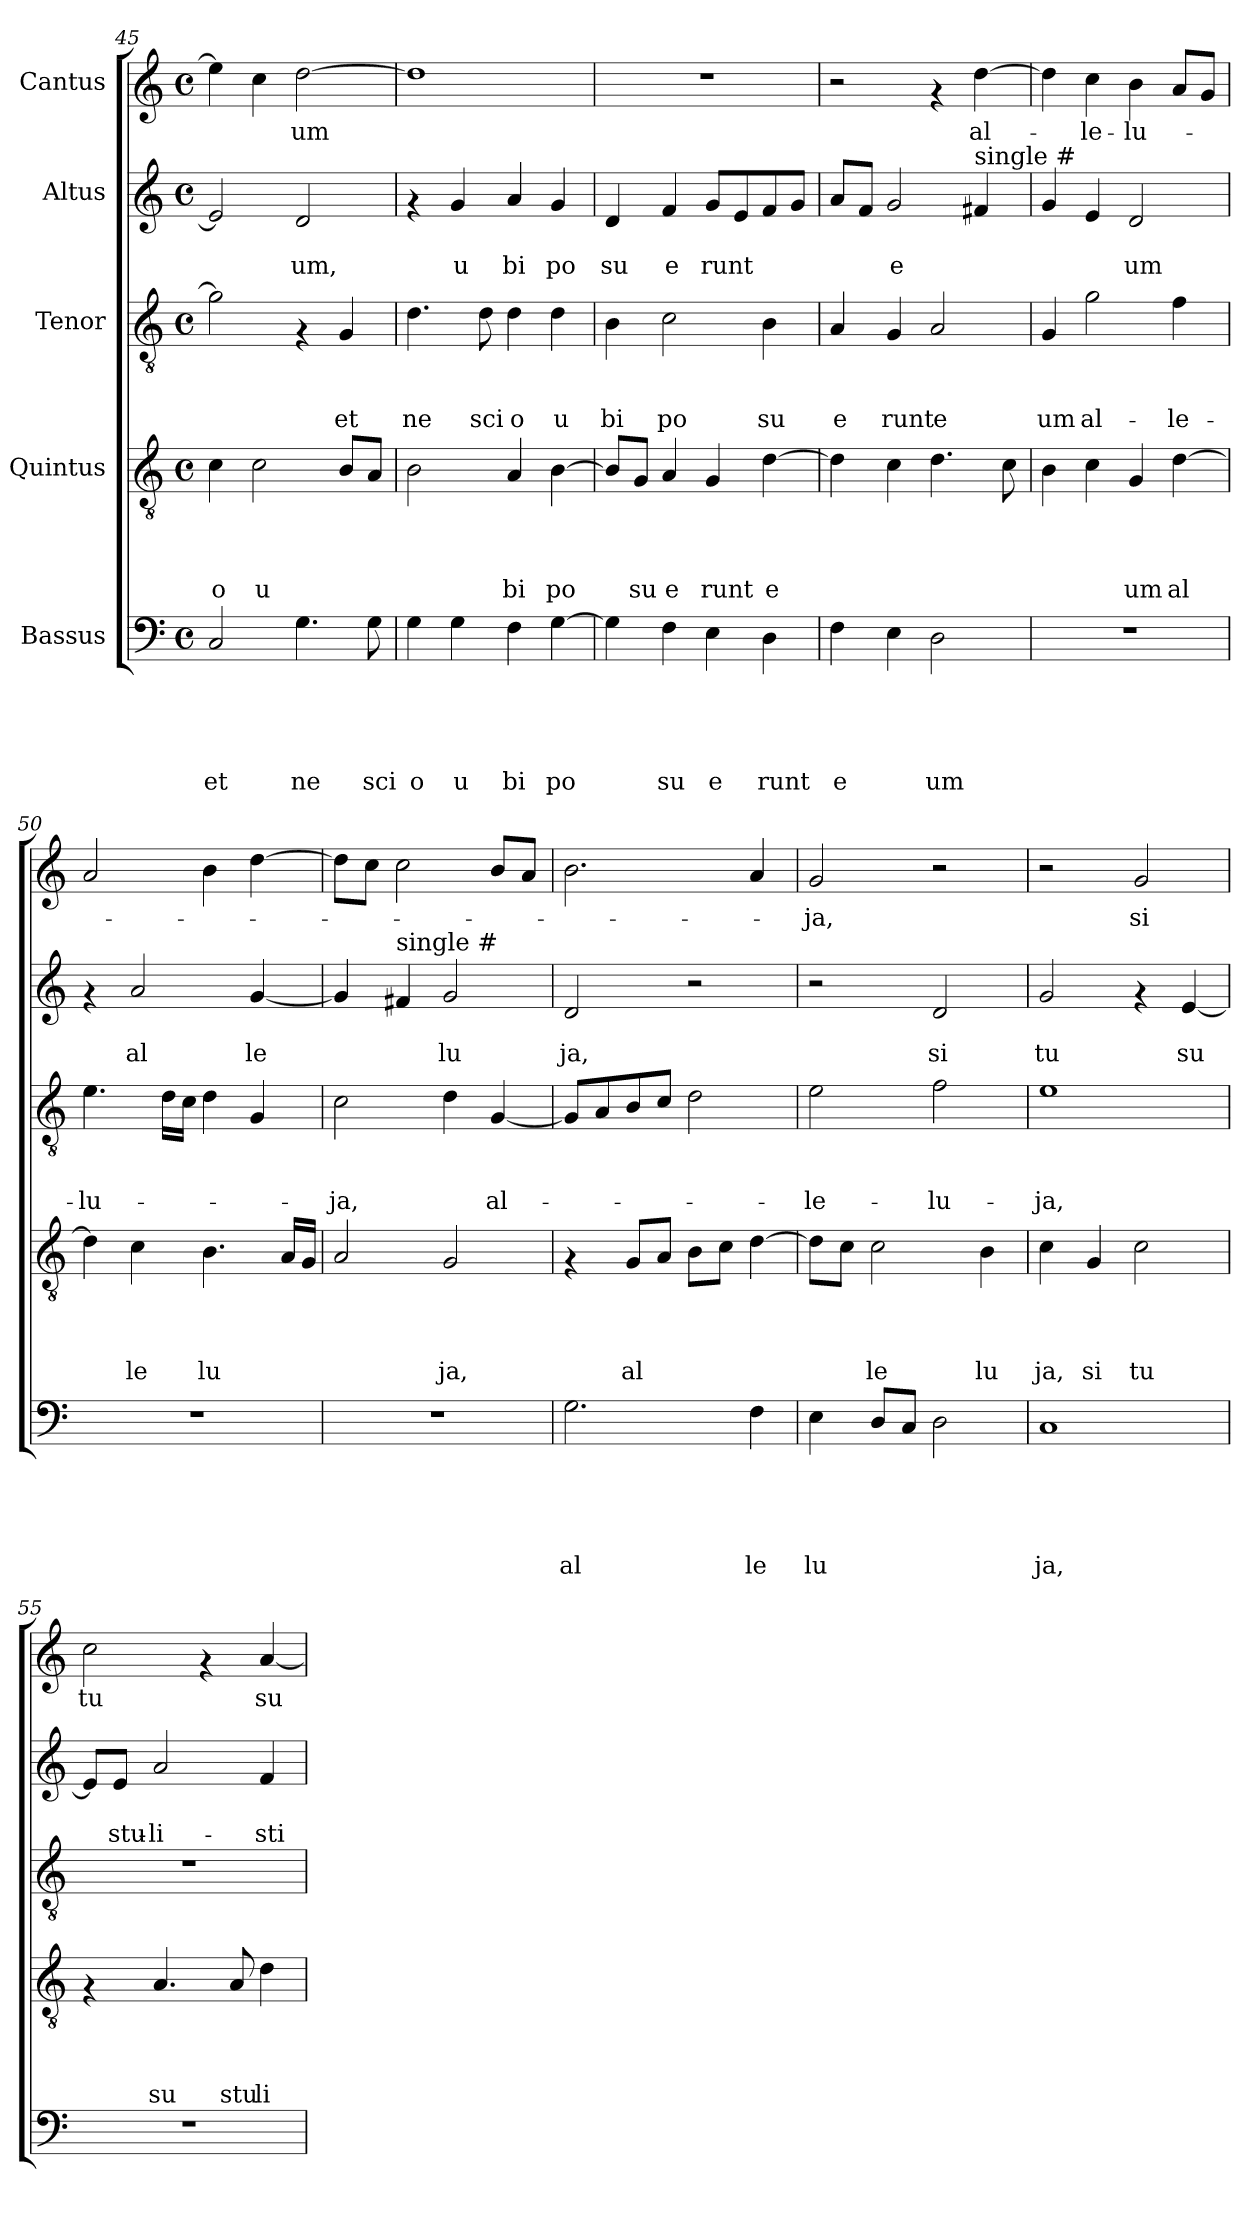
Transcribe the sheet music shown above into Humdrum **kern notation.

**kern	**text	**text	**text	**text	**text	**kern	**text	**text	**text	**text	**kern	**text	**text	**text	**kern	**text	**text	**kern	**text
*part5	*part5	*part5	*part5	*part5	*part5	*part4	*part4	*part4	*part4	*part4	*part3	*part3	*part3	*part3	*part2	*part2	*part2	*part1	*part1
*staff5	*staff5	*staff5	*staff5	*staff5	*staff5	*staff4	*staff4	*staff4	*staff4	*staff4	*staff3	*staff3	*staff3	*staff3	*staff2	*staff2	*staff2	*staff1	*staff1
*I"Bassus	*	*	*	*	*	*I"Quintus	*	*	*	*	*I"Tenor	*	*	*	*I"Altus	*	*	*I"Cantus	*
*clefF4	*	*	*	*	*	*clefGv2	*	*	*	*	*clefGv2	*	*	*	*clefG2	*	*	*clefG2	*
*k[]	*	*	*	*	*	*k[]	*	*	*	*	*k[]	*	*	*	*k[]	*	*	*k[]	*
*C:	*	*	*	*	*	*C:	*	*	*	*	*C:	*	*	*	*C:	*	*	*C:	*
*M4/4	*	*	*	*	*	*M4/4	*	*	*	*	*M4/4	*	*	*	*M4/4	*	*	*M4/4	*
*met(c)	*	*	*	*	*	*met(c)	*	*	*	*	*met(c)	*	*	*	*met(c)	*	*	*met(c)	*
=45	=45	=45	=45	=45	=45	=45	=45	=45	=45	=45	=45	=45	=45	=45	=45	=45	=45	=45	=45
!	!	!	!	!	!LO:LY:b	!	!	!	!	!LO:LY:b	!	!	!	!	!	!	!	!	!
2C/	.	.	.	.	et	4c\	.	.	.	o	2g\]	.	.	.	2e/]	.	.	4ee\]	.
!	!	!	!	!	!	!	!	!	!	!LO:LY:b	!	!	!	!	!	!	!	!	!
.	.	.	.	.	.	2c\	.	.	.	u	.	.	.	.	.	.	.	4cc\	.
!	!	!	!	!	!LO:LY:b	!	!	!	!	!	!	!	!	!	!	!	!LO:LY:b	!	!LO:LY:b
4.G\	.	.	.	.	ne	.	.	.	.	.	4rF	.	.	.	2d/	.	um,	[>2dd\	-um
!	!	!	!	!	!	!	!	!	!	!	!	!	!	!LO:LY:b	!	!	!	!	!
.	.	.	.	.	.	8B/L	.	.	.	.	4G/	.	.	et	.	.	.	.	.
!	!	!	!	!	!LO:LY:b	!	!	!	!	!	!	!	!	!	!	!	!	!	!
8G\	.	.	.	.	sci	8A/J	.	.	.	.	.	.	.	.	.	.	.	.	.
=46	=46	=46	=46	=46	=46	=46	=46	=46	=46	=46	=46	=46	=46	=46	=46	=46	=46	=46	=46
!	!	!	!	!	!LO:LY:b	!	!	!	!	!	!	!	!	!LO:LY:b	!	!	!	!	!
4G\	.	.	.	.	o	2B\	.	.	.	.	4.d\	.	.	ne	4rf	.	.	1dd]	.
!	!	!	!	!	!LO:LY:b	!	!	!	!	!	!	!	!	!	!	!	!LO:LY:b	!	!
4G\	.	.	.	.	u	.	.	.	.	.	.	.	.	.	4g/	.	u	.	.
!	!	!	!	!	!	!	!	!	!	!	!	!	!	!LO:LY:b	!	!	!	!	!
.	.	.	.	.	.	.	.	.	.	.	8d\	.	.	sci	.	.	.	.	.
!	!	!	!	!	!LO:LY:b	!	!	!	!	!LO:LY:b	!	!	!	!LO:LY:b	!	!	!LO:LY:b	!	!
4F\	.	.	.	.	bi	4A/	.	.	.	bi	4d\	.	.	o	4a/	.	bi	.	.
!	!	!	!	!	!LO:LY:b	!	!	!	!	!LO:LY:b	!	!	!	!LO:LY:b	!	!	!LO:LY:b	!	!
[>4G\	.	.	.	.	po	[>4B\	.	.	.	po	4d\	.	.	u	4g/	.	po	.	.
=47	=47	=47	=47	=47	=47	=47	=47	=47	=47	=47	=47	=47	=47	=47	=47	=47	=47	=47	=47
!	!	!	!	!	!	!	!	!	!	!	!	!	!	!LO:LY:b	!	!	!LO:LY:b	!	!
4G\]	.	.	.	.	.	8B/L]	.	.	.	.	4B\	.	.	bi	4d/	.	su	1r	.
!	!	!	!	!	!	!	!	!	!	!LO:LY:b	!	!	!	!	!	!	!	!	!
.	.	.	.	.	.	8G/J	.	.	.	su	.	.	.	.	.	.	.	.	.
!	!	!	!	!	!LO:LY:b	!	!	!	!	!LO:LY:b	!	!	!	!LO:LY:b	!	!	!LO:LY:b	!	!
4F\	.	.	.	.	su	4A/	.	.	.	e	2c\	.	.	po	4f/	.	e	.	.
!	!	!	!	!	!LO:LY:b	!	!	!	!	!LO:LY:b	!	!	!	!	!	!	!LO:LY:b	!	!
4E\	.	.	.	.	e	4G/	.	.	.	runt	.	.	.	.	8g/L	.	runt	.	.
.	.	.	.	.	.	.	.	.	.	.	.	.	.	.	8e/	.	.	.	.
!	!	!	!	!	!LO:LY:b	!	!	!	!	!LO:LY:b	!	!	!	!LO:LY:b	!	!	!	!	!
4D\	.	.	.	.	runt	[>4d\	.	.	.	e	4B\	.	.	su	8f/	.	.	.	.
.	.	.	.	.	.	.	.	.	.	.	.	.	.	.	8g/J	.	.	.	.
=48	=48	=48	=48	=48	=48	=48	=48	=48	=48	=48	=48	=48	=48	=48	=48	=48	=48	=48	=48
!	!	!	!	!	!LO:LY:b	!	!	!	!	!	!	!	!	!LO:LY:b	!	!	!	!	!
4F\	.	.	.	.	e	4d\]	.	.	.	.	4A/	.	.	e	8a/L	.	.	2r	.
.	.	.	.	.	.	.	.	.	.	.	.	.	.	.	8f/J	.	.	.	.
!	!	!	!	!	!	!	!	!	!	!	!	!	!	!LO:LY:b	!	!	!LO:LY:b	!	!
4E\	.	.	.	.	.	4c\	.	.	.	.	4G/	.	.	runt	2g/	.	e	.	.
!	!	!	!	!	!LO:LY:b	!	!	!	!	!	!	!	!	!LO:LY:b	!	!	!	!	!
2D\	.	.	.	.	um	4.d\	.	.	.	.	2A/	.	.	e	.	.	.	4rf	.
!	!	!	!	!	!	!	!	!	!	!	!	!	!	!	!LO:TX:a:t=single #	!	!	!	!
!	!	!	!	!	!	!	!	!	!	!	!	!	!	!	!	!	!	!	!LO:LY:b
.	.	.	.	.	.	.	.	.	.	.	.	.	.	.	4f#/	.	.	[<4dd\	al-
.	.	.	.	.	.	8c\	.	.	.	.	.	.	.	.	.	.	.	.	.
!!LO:PB:g=z
=49	=49	=49	=49	=49	=49	=49	=49	=49	=49	=49	=49	=49	=49	=49	=49	=49	=49	=49	=49
!	!	!	!	!	!	!	!	!	!	!	!	!	!	!LO:LY:b	!	!	!	!	!
1r	.	.	.	.	.	4B\	.	.	.	.	4G/	.	.	um	4g/	.	.	4dd\]	.
!	!	!	!	!	!	!	!	!	!	!	!	!	!	!LO:LY:b	!	!	!	!	!LO:LY:b
.	.	.	.	.	.	4c\	.	.	.	.	2g\	.	.	al-	4e/	.	.	4cc\	-le-
!	!	!	!	!	!	!	!	!	!	!LO:LY:b	!	!	!	!	!	!	!LO:LY:b	!	!LO:LY:b
.	.	.	.	.	.	4G/	.	.	.	um	.	.	.	.	2d/	.	um	4b\	-lu-
!	!	!	!	!	!	!	!	!	!	!LO:LY:b	!	!	!	!LO:LY:b	!	!	!	!	!
.	.	.	.	.	.	[>4d\	.	.	.	al	4f\	.	.	-le-	.	.	.	8a/L	.
.	.	.	.	.	.	.	.	.	.	.	.	.	.	.	.	.	.	8g/J	.
=50	=50	=50	=50	=50	=50	=50	=50	=50	=50	=50	=50	=50	=50	=50	=50	=50	=50	=50	=50
!	!	!	!	!	!	!	!	!	!	!	!	!	!	!LO:LY:b	!	!	!	!	!
1r	.	.	.	.	.	4d\]	.	.	.	.	4.e\	.	.	-lu-	4rf	.	.	2a/	.
!	!	!	!	!	!	!	!	!	!	!LO:LY:b	!	!	!	!	!	!	!LO:LY:b	!	!
.	.	.	.	.	.	4c\	.	.	.	le	.	.	.	.	2a/	.	al	.	.
.	.	.	.	.	.	.	.	.	.	.	16d\LL	.	.	.	.	.	.	.	.
.	.	.	.	.	.	.	.	.	.	.	16c\JJ	.	.	.	.	.	.	.	.
!	!	!	!	!	!	!	!	!	!	!LO:LY:b	!	!	!	!	!	!	!	!	!
.	.	.	.	.	.	4.B\	.	.	.	lu	4d\	.	.	.	.	.	.	4b\	.
!	!	!	!	!	!	!	!	!	!	!	!	!	!	!	!	!	!LO:LY:b	!	!
.	.	.	.	.	.	.	.	.	.	.	4G/	.	.	.	[<4g/	.	le	[>4dd\	.
.	.	.	.	.	.	16A/LL	.	.	.	.	.	.	.	.	.	.	.	.	.
.	.	.	.	.	.	16G/JJ	.	.	.	.	.	.	.	.	.	.	.	.	.
=51	=51	=51	=51	=51	=51	=51	=51	=51	=51	=51	=51	=51	=51	=51	=51	=51	=51	=51	=51
!	!	!	!	!	!	!	!	!	!	!	!	!	!	!LO:LY:b	!	!	!	!	!
1r	.	.	.	.	.	2A/	.	.	.	.	2c\	.	.	-ja,	4g/]	.	.	8dd\L]	.
.	.	.	.	.	.	.	.	.	.	.	.	.	.	.	.	.	.	8cc\J	.
!	!	!	!	!	!	!	!	!	!	!	!	!	!	!	!LO:TX:a:t=single #	!	!	!	!
.	.	.	.	.	.	.	.	.	.	.	.	.	.	.	4f#/	.	.	2cc\	.
!	!	!	!	!	!	!	!	!	!	!LO:LY:b	!	!	!	!	!	!	!LO:LY:b	!	!
.	.	.	.	.	.	2G/	.	.	.	ja,	4d\	.	.	.	2g/	.	lu	.	.
!	!	!	!	!	!	!	!	!	!	!	!	!	!	!LO:LY:b	!	!	!	!	!
.	.	.	.	.	.	.	.	.	.	.	[<4G/	.	.	al-	.	.	.	8b/L	.
.	.	.	.	.	.	.	.	.	.	.	.	.	.	.	.	.	.	8a/J	.
=52	=52	=52	=52	=52	=52	=52	=52	=52	=52	=52	=52	=52	=52	=52	=52	=52	=52	=52	=52
!	!	!	!	!	!LO:LY:b	!	!	!	!	!	!	!	!	!	!	!	!LO:LY:b	!	!
2.G\	.	.	.	.	al	4rF	.	.	.	.	8G/L]	.	.	.	2d/	.	ja,	2.b\	.
.	.	.	.	.	.	.	.	.	.	.	8A/	.	.	.	.	.	.	.	.
!	!	!	!	!	!	!	!	!	!	!LO:LY:b	!	!	!	!	!	!	!	!	!
.	.	.	.	.	.	8G/L	.	.	.	al	8B/	.	.	.	.	.	.	.	.
.	.	.	.	.	.	8A/J	.	.	.	.	8c/J	.	.	.	.	.	.	.	.
.	.	.	.	.	.	8B\L	.	.	.	.	2d\	.	.	.	2r	.	.	.	.
.	.	.	.	.	.	8c\J	.	.	.	.	.	.	.	.	.	.	.	.	.
!	!	!	!	!	!LO:LY:b	!	!	!	!	!	!	!	!	!	!	!	!	!	!
4F\	.	.	.	.	le	[>4d\	.	.	.	.	.	.	.	.	.	.	.	4a/	.
=53	=53	=53	=53	=53	=53	=53	=53	=53	=53	=53	=53	=53	=53	=53	=53	=53	=53	=53	=53
!	!	!	!	!	!LO:LY:b	!	!	!	!	!	!	!	!	!LO:LY:b	!	!	!	!	!LO:LY:b
4E\	.	.	.	.	lu	8d\L]	.	.	.	.	2e\	.	.	-le-	2r	.	.	2g/	-ja,
.	.	.	.	.	.	8c\J	.	.	.	.	.	.	.	.	.	.	.	.	.
!	!	!	!	!	!	!	!	!	!	!LO:LY:b	!	!	!	!	!	!	!	!	!
8D/L	.	.	.	.	.	2c\	.	.	.	le	.	.	.	.	.	.	.	.	.
8C/J	.	.	.	.	.	.	.	.	.	.	.	.	.	.	.	.	.	.	.
!	!	!	!	!	!	!	!	!	!	!	!	!	!	!LO:LY:b	!	!	!LO:LY:b	!	!
2D\	.	.	.	.	.	.	.	.	.	.	2f\	.	.	-lu-	2d/	.	si	2r	.
!	!	!	!	!	!	!	!	!	!	!LO:LY:b	!	!	!	!	!	!	!	!	!
.	.	.	.	.	.	4B\	.	.	.	lu	.	.	.	.	.	.	.	.	.
=54	=54	=54	=54	=54	=54	=54	=54	=54	=54	=54	=54	=54	=54	=54	=54	=54	=54	=54	=54
!	!	!	!	!	!LO:LY:b	!	!	!	!	!LO:LY:b	!	!	!	!LO:LY:b	!	!	!LO:LY:b	!	!
1C	.	.	.	.	ja,	4c\	.	.	.	ja,	1e	.	.	-ja,	2g/	.	tu	2r	.
!	!	!	!	!	!	!	!	!	!	!LO:LY:b	!	!	!	!	!	!	!	!	!
.	.	.	.	.	.	4G/	.	.	.	si	.	.	.	.	.	.	.	.	.
!	!	!	!	!	!	!	!	!	!	!LO:LY:b	!	!	!	!	!	!	!	!	!LO:LY:b
.	.	.	.	.	.	2c\	.	.	.	tu	.	.	.	.	4rf	.	.	2g/	si
!	!	!	!	!	!	!	!	!	!	!	!	!	!	!	!	!	!LO:LY:b	!	!
.	.	.	.	.	.	.	.	.	.	.	.	.	.	.	[>4e/	.	su	.	.
!!LO:PB:g=z
=55	=55	=55	=55	=55	=55	=55	=55	=55	=55	=55	=55	=55	=55	=55	=55	=55	=55	=55	=55
!	!	!	!	!	!	!	!	!	!	!	!	!	!	!	!	!	!	!	!LO:LY:b
1r	.	.	.	.	.	4rF	.	.	.	.	1r	.	.	.	8e/L]	.	.	2cc\	tu
!	!	!	!	!	!	!	!	!	!	!	!	!	!	!	!	!	!LO:LY:b	!	!
.	.	.	.	.	.	.	.	.	.	.	.	.	.	.	8e/J	.	stu-	.	.
!	!	!	!	!	!	!	!	!	!	!LO:LY:b	!	!	!	!	!	!	!LO:LY:b	!	!
.	.	.	.	.	.	4.A/	.	.	.	su	.	.	.	.	2a/	.	-li-	.	.
.	.	.	.	.	.	.	.	.	.	.	.	.	.	.	.	.	.	4rf	.
!	!	!	!	!	!	!	!	!	!	!LO:LY:b	!	!	!	!	!	!	!	!	!
.	.	.	.	.	.	8A/	.	.	.	stu	.	.	.	.	.	.	.	.	.
!	!	!	!	!	!	!	!	!	!	!LO:LY:b	!	!	!	!	!	!	!LO:LY:b	!	!LO:LY:b
.	.	.	.	.	.	4d\	.	.	.	li	.	.	.	.	4f/	.	-sti	[<4a/	su
=	=	=	=	=	=	=	=	=	=	=	=	=	=	=	=	=	=	=	=
*-	*-	*-	*-	*-	*-	*-	*-	*-	*-	*-	*-	*-	*-	*-	*-	*-	*-	*-	*-
